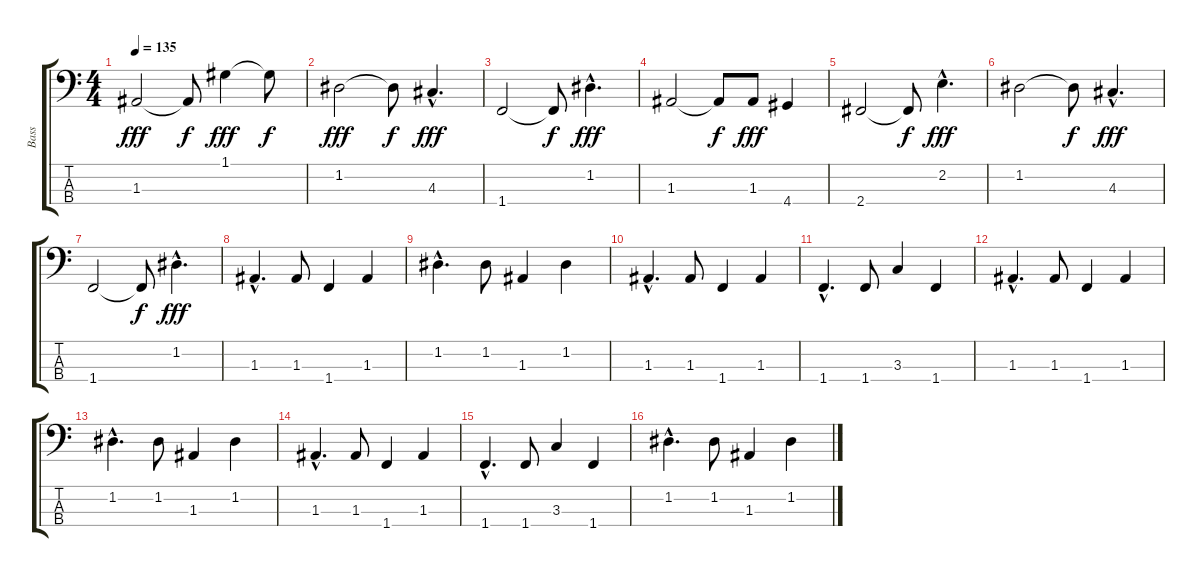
\track ("Bass" "Bass") {instrument electricbasspick}
\staff {score tabs}
\tuning (G2 D2 A1 E1) {hide}
\ts (4 4)
\tempo 135
\clef f4
\ks c
1.3.2{dy fff} 1.3{t}.8{dy f} 1.1.4{dy fff} 1.1{t}.8{dy f} |
1.2.2{dy fff} 1.2{t}.8{dy f} 4.3{hac}.4{d dy fff} |
1.4.2 1.4{t}.8{dy f} 1.2{hac}.4{d dy fff} |
1.3.2 1.3{t}.8{dy f} 1.3.8{dy fff} 4.4.4 |
2.4.2 2.4{t}.8{dy f} 2.2{hac}.4{d dy fff} |
1.2.2 1.2{t}.8{dy f} 4.3{hac}.4{d dy fff} |
1.4.2 1.4{t}.8{dy f} 1.2{hac}.4{d dy fff} |
1.3{hac}.4{d} 1.3.8 1.4.4 1.3.4 |
1.2{hac}.4{d} 1.2.8 1.3.4 1.2.4 |
1.3{hac}.4{d} 1.3.8 1.4.4 1.3.4 |
1.4{hac}.4{d} 1.4.8 3.3.4 1.4.4 |
1.3{hac}.4{d} 1.3.8 1.4.4 1.3.4 |
1.2{hac}.4{d} 1.2.8 1.3.4 1.2.4 |
1.3{hac}.4{d} 1.3.8 1.4.4 1.3.4 |
1.4{hac}.4{d} 1.4.8 3.3.4 1.4.4 |
1.2{hac}.4{d} 1.2.8 1.3.4 1.2.4
